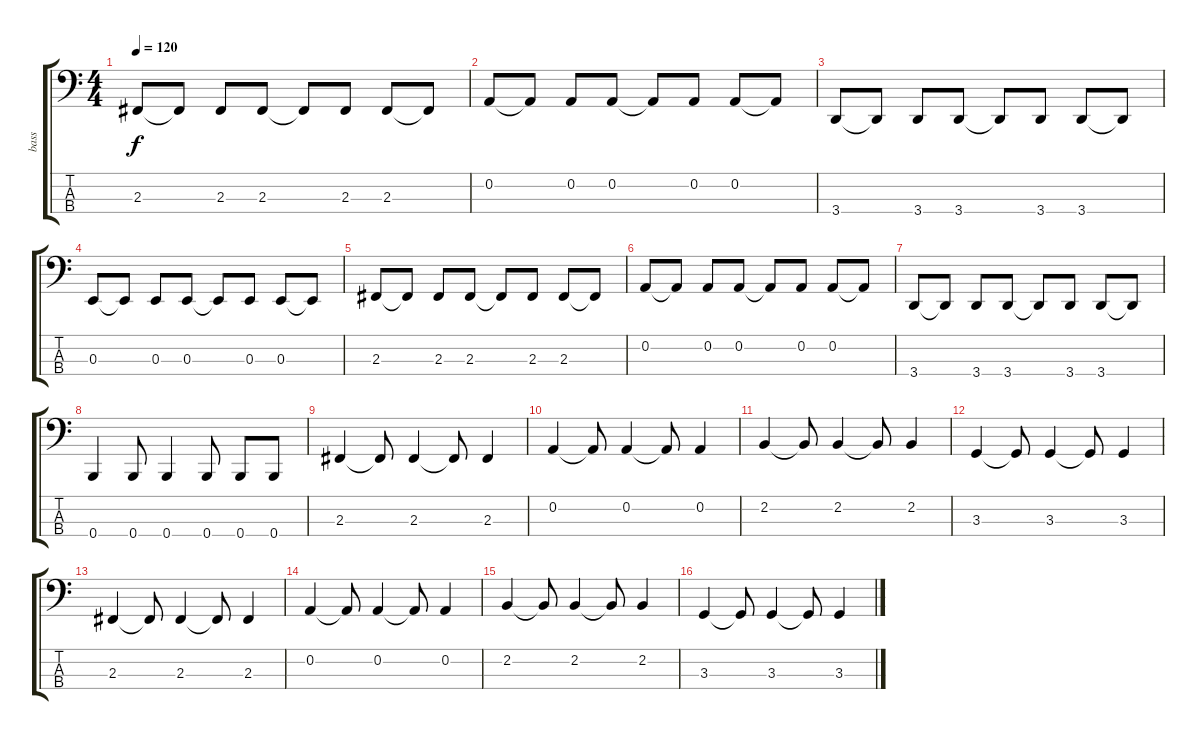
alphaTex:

\track ("bass" "bass") {instrument electricbassfinger}
\staff {score tabs}
\tuning (D2 A1 E1 B0) {hide}
\ts (4 4)
\tempo 120
\clef f4
\ks c
2.3.8{dy f} 2.3{t}.8 2.3.8 2.3.8 2.3{t}.8 2.3.8 2.3.8 2.3{t}.8 |
0.2.8 0.2{t}.8 0.2.8 0.2.8 0.2{t}.8 0.2.8 0.2.8 0.2{t}.8 |
3.4.8 3.4{t}.8 3.4.8 3.4.8 3.4{t}.8 3.4.8 3.4.8 3.4{t}.8 |
0.3.8 0.3{t}.8 0.3.8 0.3.8 0.3{t}.8 0.3.8 0.3.8 0.3{t}.8 |
2.3.8 2.3{t}.8 2.3.8 2.3.8 2.3{t}.8 2.3.8 2.3.8 2.3{t}.8 |
0.2.8 0.2{t}.8 0.2.8 0.2.8 0.2{t}.8 0.2.8 0.2.8 0.2{t}.8 |
3.4.8 3.4{t}.8 3.4.8 3.4.8 3.4{t}.8 3.4.8 3.4.8 3.4{t}.8 |
0.4.4 0.4.8 0.4.4 0.4.8 0.4.8 0.4.8 |
2.3.4 2.3{t}.8 2.3.4 2.3{t}.8 2.3.4 |
0.2.4 0.2{t}.8 0.2.4 0.2{t}.8 0.2.4 |
2.2.4 2.2{t}.8 2.2.4 2.2{t}.8 2.2.4 |
3.3.4 3.3{t}.8 3.3.4 3.3{t}.8 3.3.4 |
2.3.4 2.3{t}.8 2.3.4 2.3{t}.8 2.3.4 |
0.2.4 0.2{t}.8 0.2.4 0.2{t}.8 0.2.4 |
2.2.4 2.2{t}.8 2.2.4 2.2{t}.8 2.2.4 |
3.3.4 3.3{t}.8 3.3.4 3.3{t}.8 3.3.4
